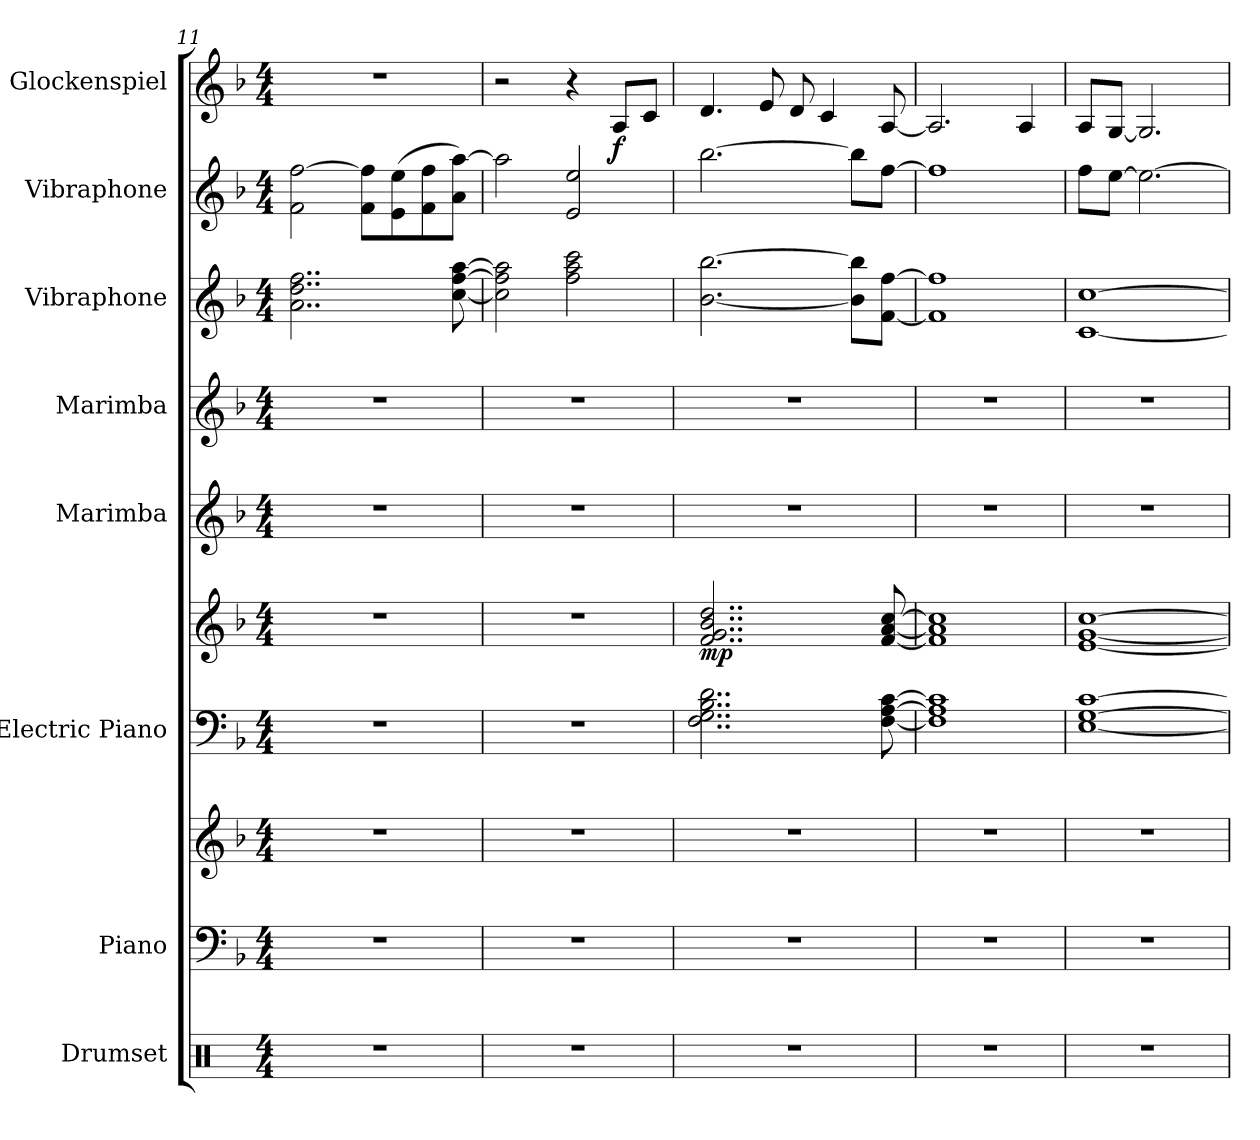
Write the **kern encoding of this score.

**kern	**kern	**kern	**kern	**kern	**dynam	**kern	**kern	**kern	**kern	**kern	**dynam
*part8	*part7	*part7	*part6	*part6	*part6	*part5	*part4	*part3	*part2	*part1	*part1
*staff10	*staff9	*staff8	*staff7	*staff6	*staff6/7	*staff5	*staff4	*staff3	*staff2	*staff1	*staff1
*I"Drumset	*I"Piano	*	*I"Electric Piano	*	*	*I"Marimba	*I"Marimba	*I"Vibraphone	*I"Vibraphone	*I"Glockenspiel	*
*I'D. Set	*I'Pno.	*	*I'El. Pno.	*	*	*I'Mrm.	*I'Mrm.	*I'Vib.	*I'Vib.	*I'Glock.	*
*clefX	*clefF4	*clefG2	*clefF4	*clefG2	*	*clefG2	*clefG2	*clefG2	*clefG2	*clefG2	*
*	*	*	*	*	*	*	*	*	*	*ITrd-14c-24	*
*k[]	*k[b-]	*k[b-]	*k[b-]	*k[b-]	*	*k[b-]	*k[b-]	*k[b-]	*k[b-]	*k[b-]	*
*M4/4	*M4/4	*M4/4	*M4/4	*M4/4	*	*M4/4	*M4/4	*M4/4	*M4/4	*M4/4	*
=11	=11	=11	=11	=11	=11	=11	=11	=11	=11	=11	=11
1r	1r	1r	1r	1r	.	1r	1r	2..a\ 2..dd\ 2..ff\	2f\ [2ff\	1r	.
.	.	.	.	.	.	.	.	.	8f\ 8ff\]L	.	.
.	.	.	.	.	.	.	.	.	(>8e\ 8ee\	.	.
.	.	.	.	.	.	.	.	.	8f\ 8ff\	.	.
.	.	.	.	.	.	.	.	[8cc\ [8ff\ [8aa\	8a\ [8aa\J)	.	.
=12	=12	=12	=12	=12	=12	=12	=12	=12	=12	=12	=12
1r	1r	1r	1r	1r	.	1r	1r	2cc\] 2ff\] 2aa\]	2aa\]	2r	.
.	.	.	.	.	.	.	.	2ff\ 2aa\ 2ccc\	2e/ 2ee/	4r	.
!	!	!	!	!	!	!	!	!	!	!	!LO:DY:b
.	.	.	.	.	.	.	.	.	.	8aa/L	f
.	.	.	.	.	.	.	.	.	.	8ccc/J	.
=13	=13	=13	=13	=13	=13	=13	=13	=13	=13	=13	=13
!	!	!	!	!	!LO:DY:b	!	!	!	!	!	!
1r	1r	1r	2..F\ 2..G\ 2..B-\ 2..d\	2..f/ 2..g/ 2..b-/ 2..dd/	mp	1r	1r	[2.b-\ [2.bb-\	[2.bb-\	4.ddd/	.
.	.	.	.	.	.	.	.	.	.	8eee/	.
.	.	.	.	.	.	.	.	.	.	8ddd/	.
.	.	.	.	.	.	.	.	.	.	4ccc/	.
.	.	.	.	.	.	.	.	8b-\] 8bb-\]L	8bb-\L]	.	.
.	.	.	[8F\ [8A\ [8c\	[8f/ [8a/ [8cc/	.	.	.	[8f\ [8ff\J	[8ff\J	[8aa/	.
=14	=14	=14	=14	=14	=14	=14	=14	=14	=14	=14	=14
1r	1r	1r	1F] 1A] 1c]	1f] 1a] 1cc]	.	1r	1r	1f] 1ff]	1ff]	2.aa/]	.
.	.	.	.	.	.	.	.	.	.	4aa/	.
=15	=15	=15	=15	=15	=15	=15	=15	=15	=15	=15	=15
1r	1r	1r	[1E [1G [1c	[1e [1g [1cc	.	1r	1r	[1c [1cc	8ff\L	8aa/L	.
.	.	.	.	.	.	.	.	.	[8ee\J	[8gg/J	.
.	.	.	.	.	.	.	.	.	2.ee\_	2.gg/]	.
=	=	=	=	=	=	=	=	=	=	=	=
*-	*-	*-	*-	*-	*-	*-	*-	*-	*-	*-	*-
